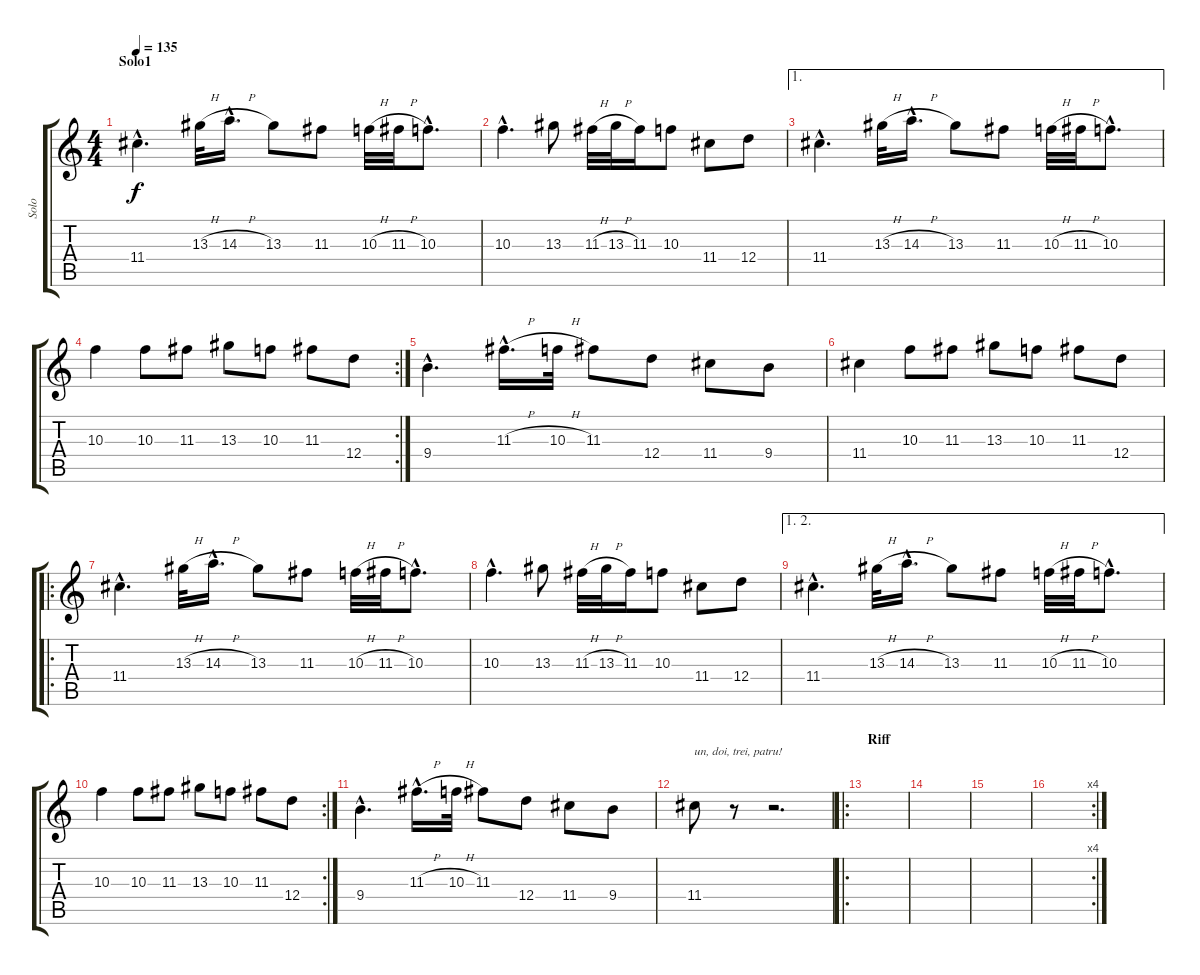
\track ("Solo" "Solo") {instrument acousticguitarsteel}
\staff {score tabs}
\tuning (E4 B3 G3 D3 A2 E2) {hide}
\ts (4 4)
\section ("" "Solo1")
\tempo 135
\clef g2
\ks c
11.4{hac}.4{d dy f instrument acousticguitarsteel} 13.3{h}.32 14.3{h hac}.16{d} 13.3.8 11.3.8 10.3{h}.32 11.3{h}.32 10.3{hac}.8{d} |
10.3{hac}.4{d} 13.3.8 11.3{h}.32 13.3{h}.32 11.3.16 10.3.8 11.4.8 12.4.8 |
\ae 1
11.4{hac}.4{d} 13.3{h}.32 14.3{h hac}.16{d} 13.3.8 11.3.8 10.3{h}.32 11.3{h}.32 10.3{hac}.8{d} |
\rc 2
10.3.4 10.3.8 11.3.8 13.3.8 10.3.8 11.3.8 12.4.8 |
9.4{hac}.4{d} 11.3{h hac}.16{d} 10.3{h}.32 11.3.8 12.4.8 11.4.8 9.4.8 |
11.4.4 10.3.8 11.3.8 13.3.8 10.3.8 11.3.8 12.4.8 |
\ro
11.4{hac}.4{d} 13.3{h}.32 14.3{h hac}.16{d} 13.3.8 11.3.8 10.3{h}.32 11.3{h}.32 10.3{hac}.8{d} |
10.3{hac}.4{d} 13.3.8 11.3{h}.32 13.3{h}.32 11.3.16 10.3.8 11.4.8 12.4.8 |
\ae (1 2)
11.4{hac}.4{d} 13.3{h}.32 14.3{h hac}.16{d} 13.3.8 11.3.8 10.3{h}.32 11.3{h}.32 10.3{hac}.8{d} |
\rc 2
10.3.4 10.3.8 11.3.8 13.3.8 10.3.8 11.3.8 12.4.8 |
9.4{hac}.4{d} 11.3{h hac}.16{d} 10.3{h}.32 11.3.8 12.4.8 11.4.8 9.4.8 |
11.4.8{txt "un, doi, trei, patru!"} r.8 r.2{d} |
\ro
\section ("" "Riff")
|
|
|
\rc 4
